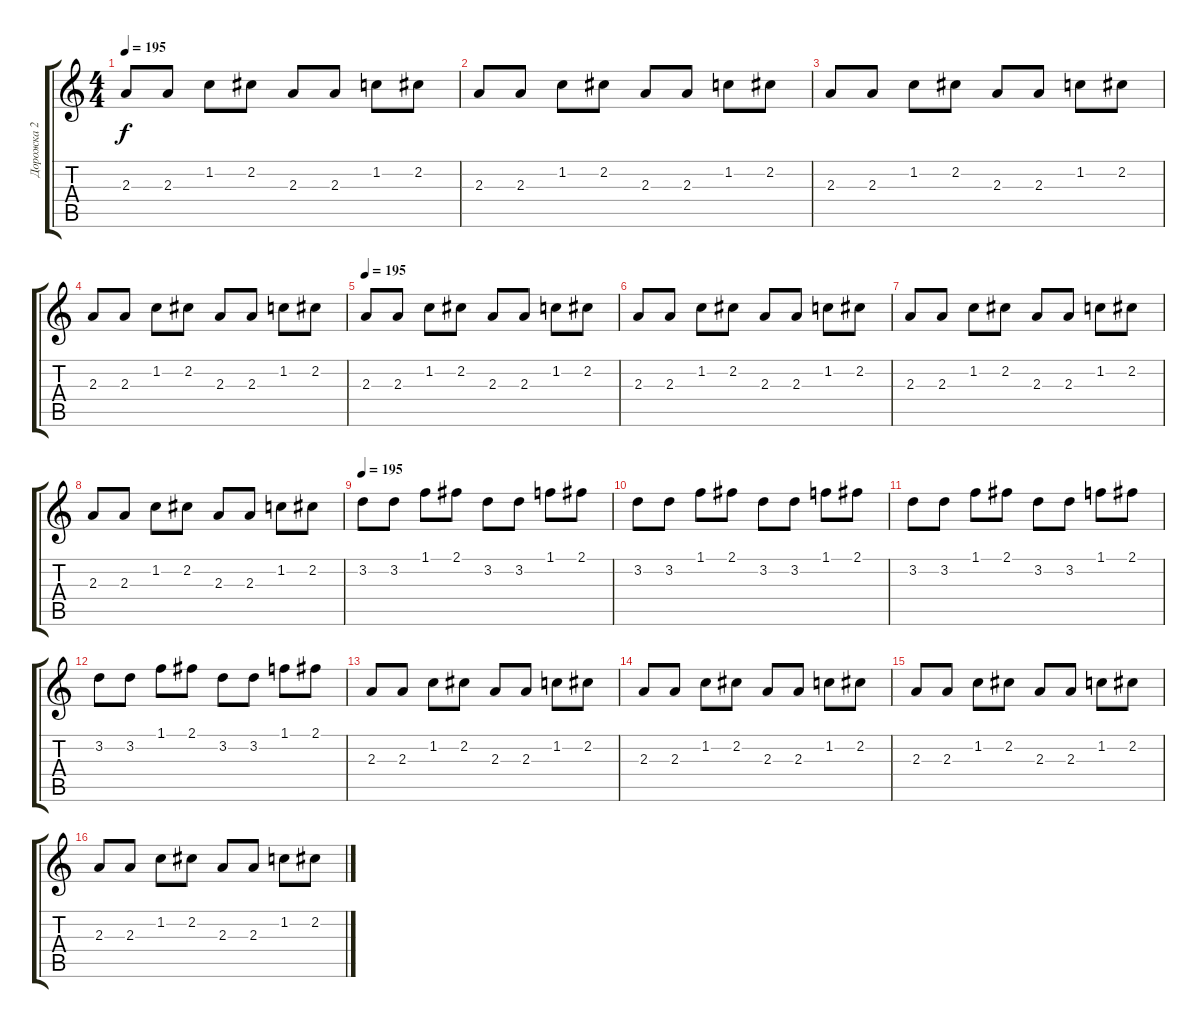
\track ("Дорожка 2" "Дорожка 2") {instrument acousticguitarnylon}
\staff {score tabs}
\tuning (E4 B3 G3 D3 A2 E2) {hide}
\ts (4 4)
\tempo 195
\clef g2
\ks c
2.3.8{dy f instrument acousticguitarnylon} 2.3.8 1.2.8 2.2.8 2.3.8 2.3.8 1.2.8 2.2.8 |
2.3.8 2.3.8 1.2.8 2.2.8 2.3.8 2.3.8 1.2.8 2.2.8 |
2.3.8 2.3.8 1.2.8 2.2.8 2.3.8 2.3.8 1.2.8 2.2.8 |
2.3.8 2.3.8 1.2.8 2.2.8 2.3.8 2.3.8 1.2.8 2.2.8 |
\tempo 195
2.3.8 2.3.8 1.2.8 2.2.8 2.3.8 2.3.8 1.2.8 2.2.8 |
2.3.8 2.3.8 1.2.8 2.2.8 2.3.8 2.3.8 1.2.8 2.2.8 |
2.3.8 2.3.8 1.2.8 2.2.8 2.3.8 2.3.8 1.2.8 2.2.8 |
2.3.8 2.3.8 1.2.8 2.2.8 2.3.8 2.3.8 1.2.8 2.2.8 |
\tempo 195
3.2.8 3.2.8 1.1.8 2.1.8 3.2.8 3.2.8 1.1.8 2.1.8 |
3.2.8 3.2.8 1.1.8 2.1.8 3.2.8 3.2.8 1.1.8 2.1.8 |
3.2.8 3.2.8 1.1.8 2.1.8 3.2.8 3.2.8 1.1.8 2.1.8 |
3.2.8 3.2.8 1.1.8 2.1.8 3.2.8 3.2.8 1.1.8 2.1.8 |
2.3.8 2.3.8 1.2.8 2.2.8 2.3.8 2.3.8 1.2.8 2.2.8 |
2.3.8 2.3.8 1.2.8 2.2.8 2.3.8 2.3.8 1.2.8 2.2.8 |
2.3.8 2.3.8 1.2.8 2.2.8 2.3.8 2.3.8 1.2.8 2.2.8 |
2.3.8 2.3.8 1.2.8 2.2.8 2.3.8 2.3.8 1.2.8 2.2.8
